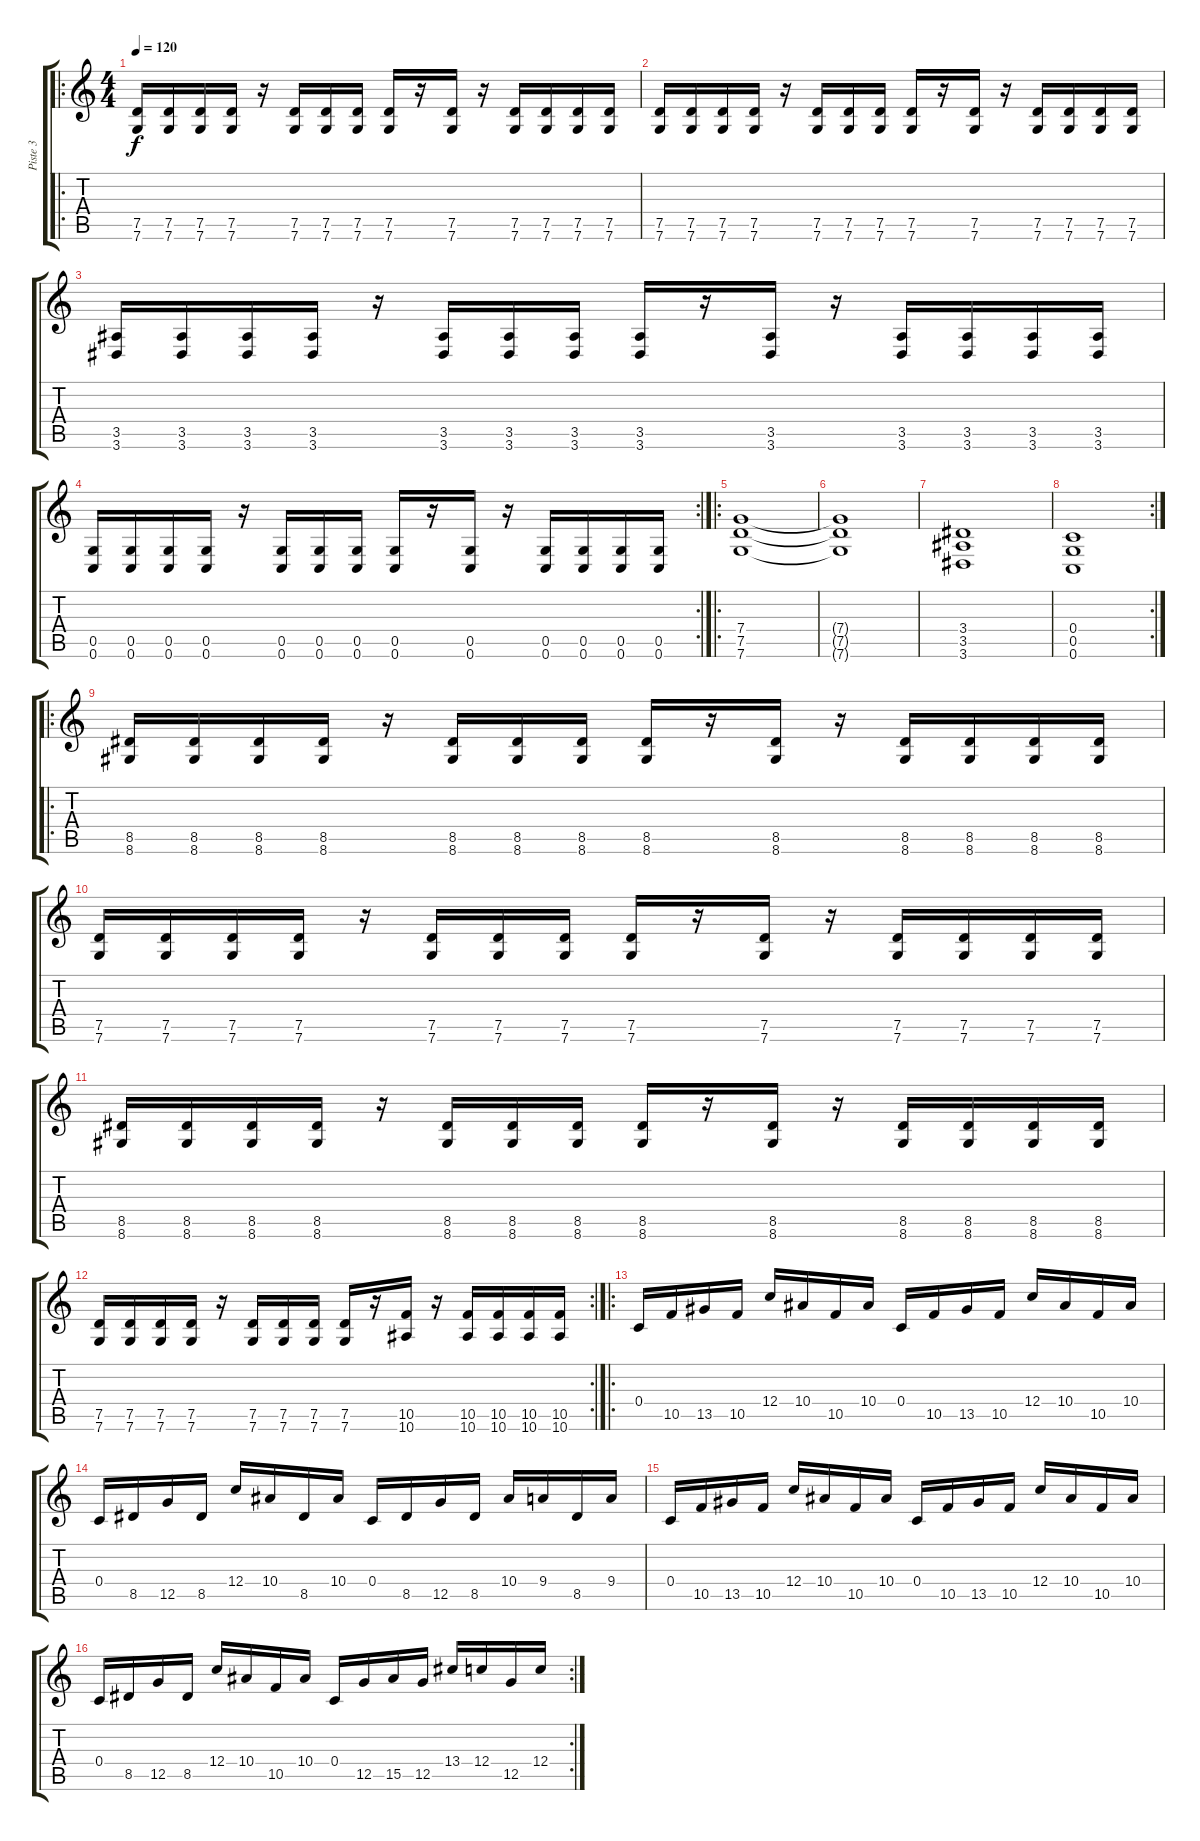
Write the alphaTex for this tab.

\track ("Piste 3" "Piste 3") {instrument distortionguitar}
\staff {score tabs}
\tuning (D4 A3 F3 C3 G2 C2) {hide}
\ro
\ts (4 4)
\tempo 120
\clef g2
\ks c
(7.5 7.6).16{dy f} (7.5 7.6).16 (7.5 7.6).16 (7.5 7.6).16 r.16 (7.5 7.6).16 (7.5 7.6).16 (7.5 7.6).16 (7.5 7.6).16 r.16 (7.5 7.6).16 r.16 (7.5 7.6).16 (7.5 7.6).16 (7.5 7.6).16 (7.5 7.6).16 |
(7.5 7.6).16 (7.5 7.6).16 (7.5 7.6).16 (7.5 7.6).16 r.16 (7.5 7.6).16 (7.5 7.6).16 (7.5 7.6).16 (7.5 7.6).16 r.16 (7.5 7.6).16 r.16 (7.5 7.6).16 (7.5 7.6).16 (7.5 7.6).16 (7.5 7.6).16 |
(3.5 3.6).16 (3.5 3.6).16 (3.5 3.6).16 (3.5 3.6).16 r.16 (3.5 3.6).16 (3.5 3.6).16 (3.5 3.6).16 (3.5 3.6).16 r.16 (3.5 3.6).16 r.16 (3.5 3.6).16 (3.5 3.6).16 (3.5 3.6).16 (3.5 3.6).16 |
\rc 2
(0.5 0.6).16 (0.5 0.6).16 (0.5 0.6).16 (0.5 0.6).16 r.16 (0.5 0.6).16 (0.5 0.6).16 (0.5 0.6).16 (0.5 0.6).16 r.16 (0.5 0.6).16 r.16 (0.5 0.6).16 (0.5 0.6).16 (0.5 0.6).16 (0.5 0.6).16 |
\ro
(7.4 7.5 7.6).1 |
(7.4{t} 7.5{t} 7.6{t}).1 |
(3.4 3.5 3.6).1 |
\rc 2
(0.4 0.5 0.6).1 |
\ro
(8.5 8.6).16 (8.5 8.6).16 (8.5 8.6).16 (8.5 8.6).16 r.16 (8.5 8.6).16 (8.5 8.6).16 (8.5 8.6).16 (8.5 8.6).16 r.16 (8.5 8.6).16 r.16 (8.5 8.6).16 (8.5 8.6).16 (8.5 8.6).16 (8.5 8.6).16 |
(7.5 7.6).16 (7.5 7.6).16 (7.5 7.6).16 (7.5 7.6).16 r.16 (7.5 7.6).16 (7.5 7.6).16 (7.5 7.6).16 (7.5 7.6).16 r.16 (7.5 7.6).16 r.16 (7.5 7.6).16 (7.5 7.6).16 (7.5 7.6).16 (7.5 7.6).16 |
(8.5 8.6).16 (8.5 8.6).16 (8.5 8.6).16 (8.5 8.6).16 r.16 (8.5 8.6).16 (8.5 8.6).16 (8.5 8.6).16 (8.5 8.6).16 r.16 (8.5 8.6).16 r.16 (8.5 8.6).16 (8.5 8.6).16 (8.5 8.6).16 (8.5 8.6).16 |
\rc 2
(7.5 7.6).16 (7.5 7.6).16 (7.5 7.6).16 (7.5 7.6).16 r.16 (7.5 7.6).16 (7.5 7.6).16 (7.5 7.6).16 (7.5 7.6).16 r.16 (10.5 10.6).16 r.16 (10.5 10.6).16 (10.5 10.6).16 (10.5 10.6).16 (10.5 10.6).16 |
\ro
0.4.16{volume 10} 10.5.16 13.5.16 10.5.16 12.4.16 10.4.16 10.5.16 10.4.16 0.4.16 10.5.16 13.5.16 10.5.16 12.4.16 10.4.16 10.5.16 10.4.16 |
0.4.16 8.5.16 12.5.16 8.5.16 12.4.16 10.4.16 8.5.16 10.4.16 0.4.16 8.5.16 12.5.16 8.5.16 10.4.16 9.4.16 8.5.16 9.4.16 |
0.4.16 10.5.16 13.5.16 10.5.16 12.4.16 10.4.16 10.5.16 10.4.16 0.4.16 10.5.16 13.5.16 10.5.16 12.4.16 10.4.16 10.5.16 10.4.16 |
\rc 2
0.4.16 8.5.16 12.5.16 8.5.16 12.4.16 10.4.16 10.5.16 10.4.16 0.4.16 12.5.16 15.5.16 12.5.16 13.4.16 12.4.16 12.5.16 12.4.16
